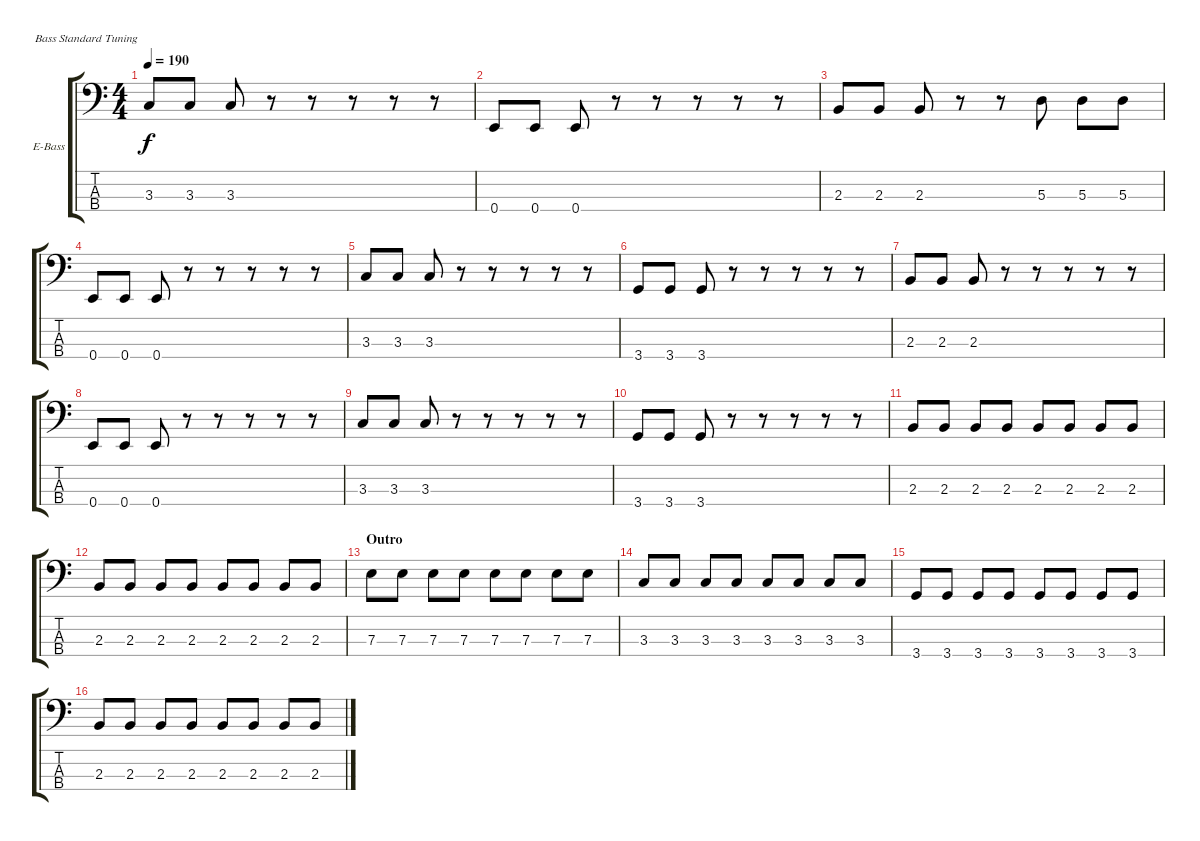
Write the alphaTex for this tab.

\defaultSystemsLayout 4
\bracketExtendMode groupsimilarinstruments
\firstSystemTrackNameOrientation horizontal
\otherSystemsTrackNameOrientation horizontal
\track ("Electric Bass" "E-Bass") {instrument electricbassfinger}
\staff {score tabs}
\tuning (G2 D2 A1 E1)
\ts (4 4)
\tempo 190
\clef f4
\ks c
3.3.8{dy f} 3.3.8 3.3.8 r.8 r.8 r.8 r.8 r.8 |
0.4.8 0.4.8 0.4.8 r.8 r.8 r.8 r.8 r.8 |
2.3.8 2.3.8 2.3.8 r.8 r.8 5.3.8 5.3.8 5.3.8 |
0.4.8 0.4.8 0.4.8 r.8 r.8 r.8 r.8 r.8 |
3.3.8 3.3.8 3.3.8 r.8 r.8 r.8 r.8 r.8 |
3.4.8 3.4.8 3.4.8 r.8 r.8 r.8 r.8 r.8 |
2.3.8 2.3.8 2.3.8 r.8 r.8 r.8 r.8 r.8 |
0.4.8 0.4.8 0.4.8 r.8 r.8 r.8 r.8 r.8 |
3.3.8 3.3.8 3.3.8 r.8 r.8 r.8 r.8 r.8 |
3.4.8 3.4.8 3.4.8 r.8 r.8 r.8 r.8 r.8 |
2.3.8 2.3.8 2.3.8 2.3.8 2.3.8 2.3.8 2.3.8 2.3.8 |
2.3.8 2.3.8 2.3.8 2.3.8 2.3.8 2.3.8 2.3.8 2.3.8 |
\section ("" "Outro")
7.3.8 7.3.8 7.3.8 7.3.8 7.3.8 7.3.8 7.3.8 7.3.8 |
3.3.8 3.3.8 3.3.8 3.3.8 3.3.8 3.3.8 3.3.8 3.3.8 |
3.4.8 3.4.8 3.4.8 3.4.8 3.4.8 3.4.8 3.4.8 3.4.8 |
2.3.8 2.3.8 2.3.8 2.3.8 2.3.8 2.3.8 2.3.8 2.3.8
